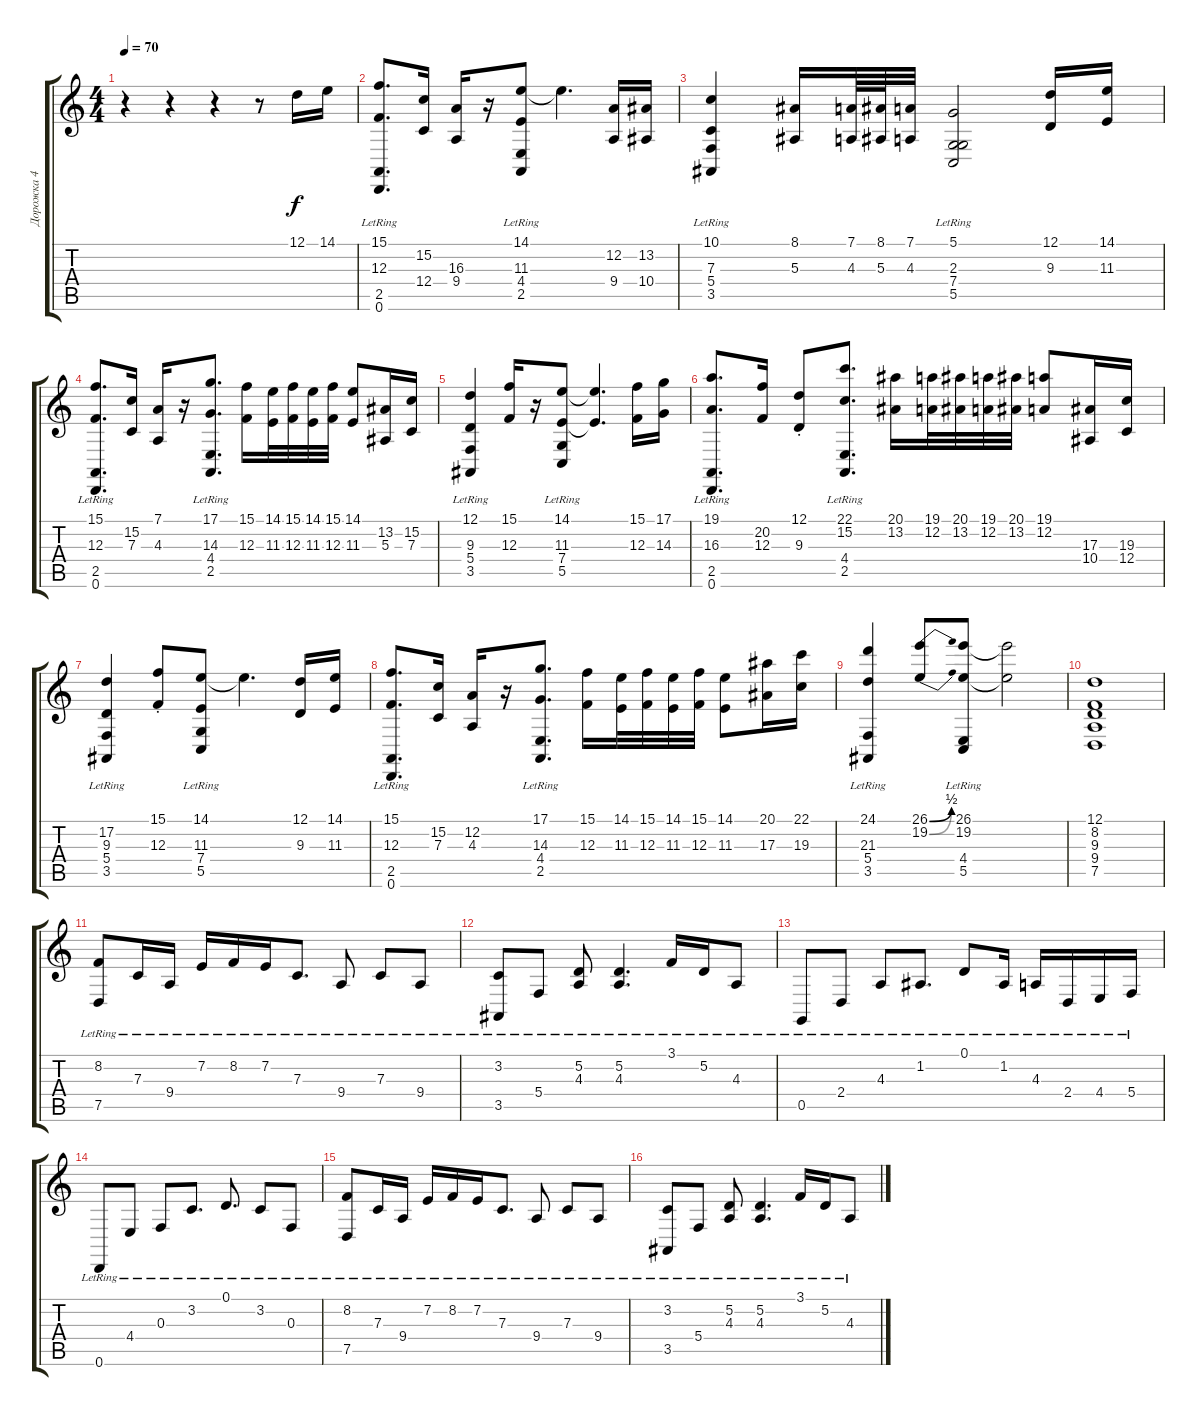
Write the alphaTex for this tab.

\track ("Дорожка 4" "Дорожка 4") {instrument stringensemble1}
\staff {score tabs}
\tuning (D4 A3 F3 C3 G2 D2) {hide}
\ts (4 4)
\tempo 70
\clef g2
\ks c
r.4{dy f instrument stringensemble1} r.4 r.4 r.8 12.1.16 14.1.16 |
(15.1 12.3 2.5{lr} 0.6{lr}).8{d} (15.2 12.4).16 (16.3 9.4).16 r.16 (14.1 11.3 4.4{lr} 2.5{lr}).8 14.1{t}.4{d} (12.2 9.4).16 (13.2 10.4).16 |
(10.1 7.3 5.4{lr} 3.5{lr}).4 (8.1 5.3).16 (7.1 4.3).64 (8.1 5.3).64 (7.1 4.3).32 (5.1 2.3 7.4{lr} 5.5{lr}).2 (12.1 9.3).16 (14.1 11.3).16 |
(15.1 12.3 2.5{lr} 0.6{lr}).8{d} (15.2 7.3).16 (7.1 4.3).16 r.16 (17.1 14.3 4.4{lr} 2.5{lr}).8{d} (15.1 12.3).16 (14.1 11.3).32 (15.1 12.3).32 (14.1 11.3).32 (15.1 12.3).32 (14.1 11.3).8 (13.2 5.3).16 (15.2 7.3).16 |
(12.1 9.3 5.4{lr} 3.5{lr}).4 (15.1 12.3).16 r.16 (14.1 11.3 7.4{lr} 5.5{lr}).8 (14.1{t} 11.3{t}).4{d} (15.1 12.3).16 (17.1 14.3).16 |
(19.1 16.3 2.5{lr} 0.6{lr}).8{d} (20.2 12.3).16 (12.1 9.3{st}).8 (22.1 15.2 4.4{lr} 2.5{lr}).8{d} (20.1 13.2).16 (19.1 12.2).32 (20.1 13.2).32 (19.1 12.2).32 (20.1 13.2).32 (19.1 12.2).8 (17.3 10.4).16 (19.3 12.4).16 |
(17.2 9.3 5.4{lr} 3.5{lr}).4 (15.1{st} 12.3).8 (14.1 11.3 7.4{lr} 5.5{lr}).8 14.1{t}.4{d} (12.1 9.3).16 (14.1 11.3).16 |
(15.1 12.3 2.5{lr} 0.6{lr}).8{d} (15.2 7.3).16 (12.2 4.3).16 r.16 (17.1 14.3 4.4{lr} 2.5{lr}).8{d} (15.1 12.3).16 (14.1 11.3).32 (15.1 12.3).32 (14.1 11.3).32 (15.1 12.3).32 (14.1 11.3).8 (20.1 17.3).16 (22.1 19.3).16 |
(24.1 21.3 5.4{lr} 3.5{lr}).4 (26.1{be (bend 0 0 60 2)} 19.2{be (bend 0 0 60 2)}).8 (26.1 19.2 4.4{lr} 5.5{lr}).8 (26.1{t} 19.2{t}).2 |
(12.1 8.2 9.3 9.4 7.5).1 |
(8.2{lr} 7.5{lr}).8 7.3{lr}.16 9.4{lr}.16 7.2{lr}.16 8.2{lr}.16 7.2{lr}.16 7.3{lr}.8{d} 9.4{lr}.8 7.3{lr}.8 9.4{lr}.8 |
(3.2{lr} 3.5{lr}).8 5.4{lr}.8 (5.2{lr} 4.3{lr}).8 (5.2{lr} 4.3{lr}).4{d} 3.1{lr}.16 5.2{lr}.16 4.3{lr}.8 |
0.5{lr}.8 2.4{lr}.8 4.3{lr}.8 1.2{lr}.8{d} 0.1{lr}.8 1.2{lr}.16 4.3{lr}.16 2.4{lr}.16 4.4{lr}.16 5.4{lr}.16 |
0.6{lr}.8 4.4{lr}.8 0.3{lr}.8 3.2{lr}.8{d} 0.1{lr}.8{d} 3.2{lr}.8 0.3{lr}.8 |
(8.2{lr} 7.5{lr}).8 7.3{lr}.16 9.4{lr}.16 7.2{lr}.16 8.2{lr}.16 7.2{lr}.16 7.3{lr}.8{d} 9.4{lr}.8 7.3{lr}.8 9.4{lr}.8 |
(3.2{lr} 3.5{lr}).8 5.4{lr}.8 (5.2{lr} 4.3{lr}).8 (5.2{lr} 4.3{lr}).4{d} 3.1{lr}.16 5.2{lr}.16 4.3{lr}.8
